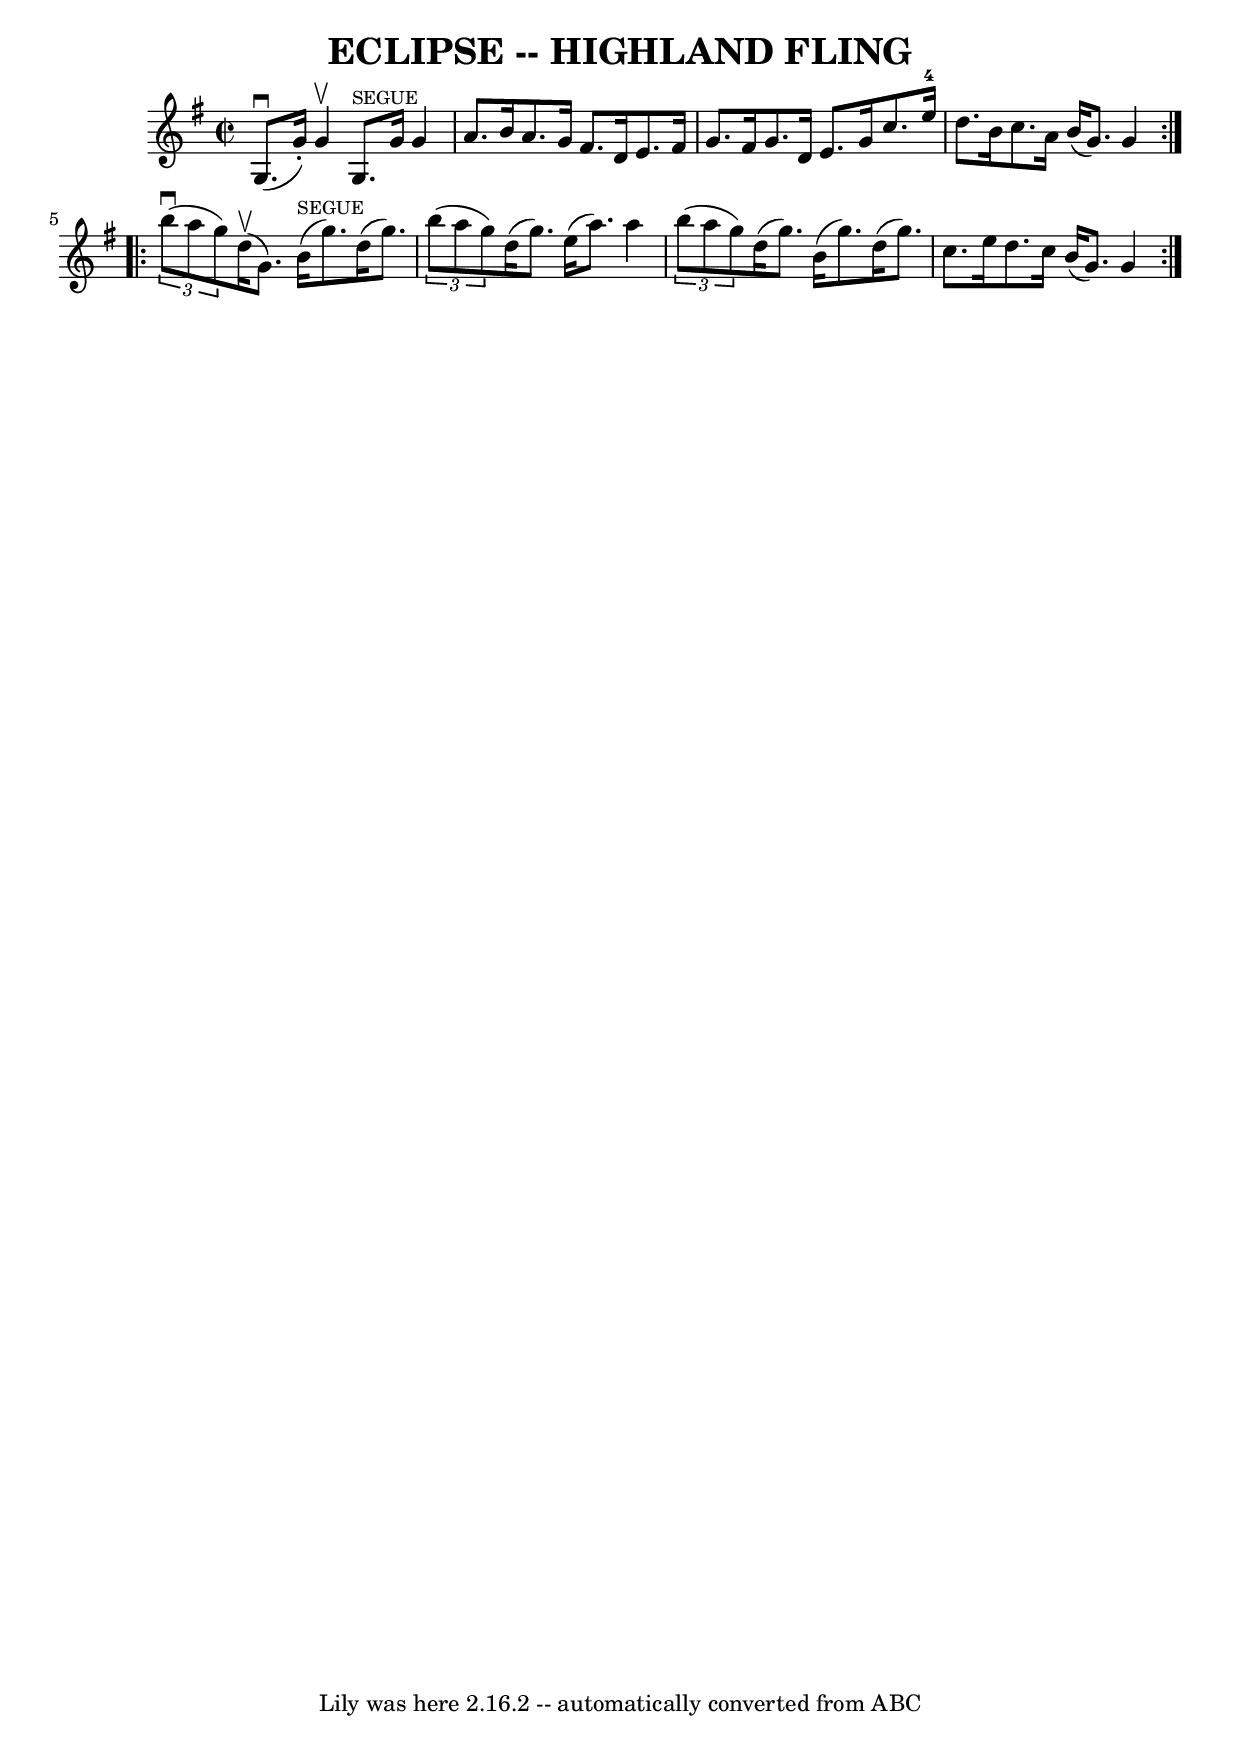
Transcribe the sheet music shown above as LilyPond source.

\version "2.16.2"
\include "Mammoth.ily"
\header {
  %% book = "Ryan's Mammoth Collection of Fiddle Tunes"
  crossRefNumber = "1"
  footnotes = ""
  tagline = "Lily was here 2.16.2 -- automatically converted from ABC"
  title = "ECLIPSE -- HIGHLAND FLING"

}
voicedefault =  {


  \override Staff.TimeSignature #'style = #'C
  \time 2/2 
  \key g \major
  
  \repeat volta 2 {
    g8. (^\downbow g'16-.)        g'4^\upbow g8.^\segue g'16 g'4     |
    a'8. b'16 a'8.        g'16 fis'8. d'16 e'8. fis'16         |
    g'8. fis'16         g'8. d'16 e'8. g'16 c''8. e''16-4    |
    d''8. b'16  
    c''8. a'16 b'16 (g'8.) g'4    
  }     
  \repeat volta 2 {
    
    \times 2/3 { b''8 (^\downbow a''8 g''8)  	       } d''16 (^\upbow g'8.) b'16^\segue(g''8.) d''16 (g''8.)    |
    
    \times 2/3 { b''8 (a''8 g''8) 
	       } d''16 (g''8.) e''16 (     a''8.) a''4         |
    \times 2/3 { b''8 (a''8 g''8) 
	       }        d''16 (g''8.) b'16 (g''8.) d''16 (g''8.)    |
    
    c''8. e''16 d''8. c''16 b'16 (g'8.) g'4    
  }   

}

\score{
  <<

    \context Staff="default"
    {
      \voicedefault 
      
    }

  >>
  \layout {
    
  }
  \midi {
  }

}
